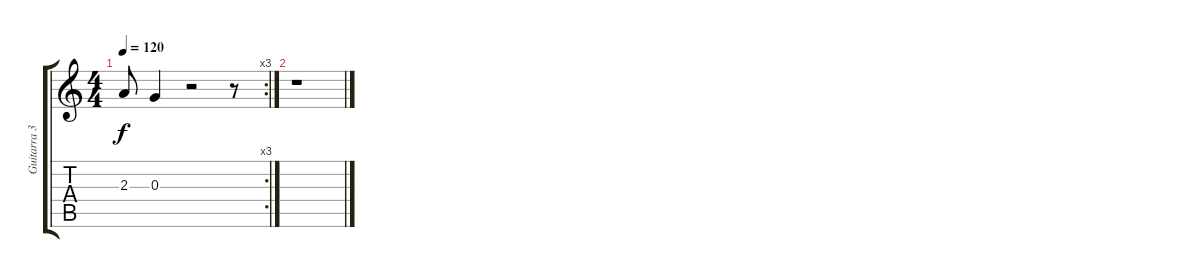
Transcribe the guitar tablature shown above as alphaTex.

\track ("Guitarra 3" "Guitarra 3") {instrument overdrivenguitar}
\staff {score tabs}
\tuning (E4 B3 G3 D3 A2 E2) {hide}
\rc 3
\ts (4 4)
\tempo 120
\clef g2
\ks c
2.3.8{dy f} 0.3.4 r.2 r.8 |
r.1
